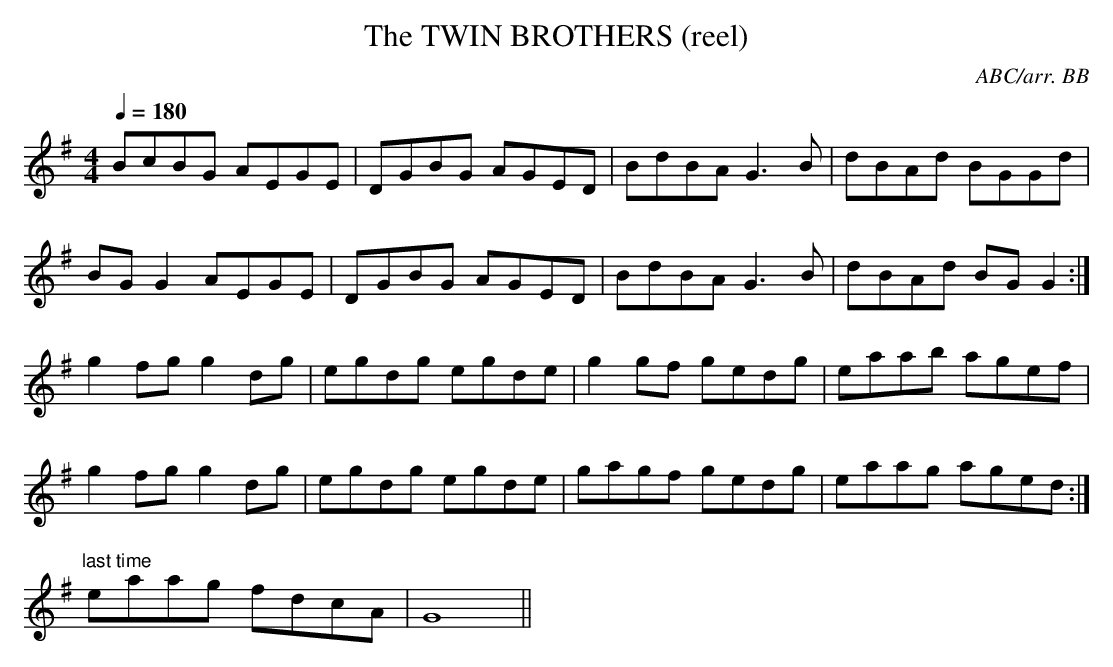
X:1
T:TWIN BROTHERS (reel), The
C:ABC/arr. BB
Q:1/4=180
L:1/8
M:4/4
K:G
BcBG AEGE|DGBG AGED|BdBA G3B|dBAd BGGd|
BGG2 AEGE|DGBG AGED|BdBA G3B|dBAd BGG2:|
g2fg g2dg|egdg egde|g2gf gedg|eaab agef|
g2fg g2dg|egdg egde|gagf gedg|eaag aged:|
"last time"eaag fdcA|G8||
